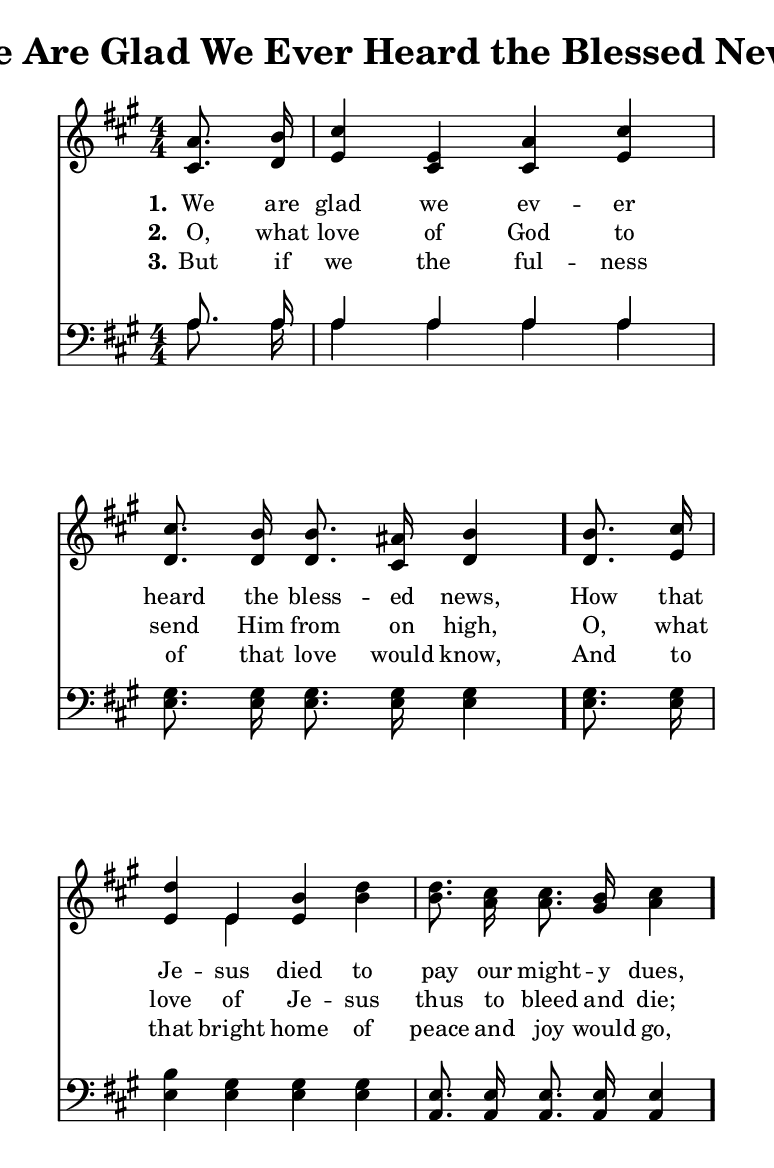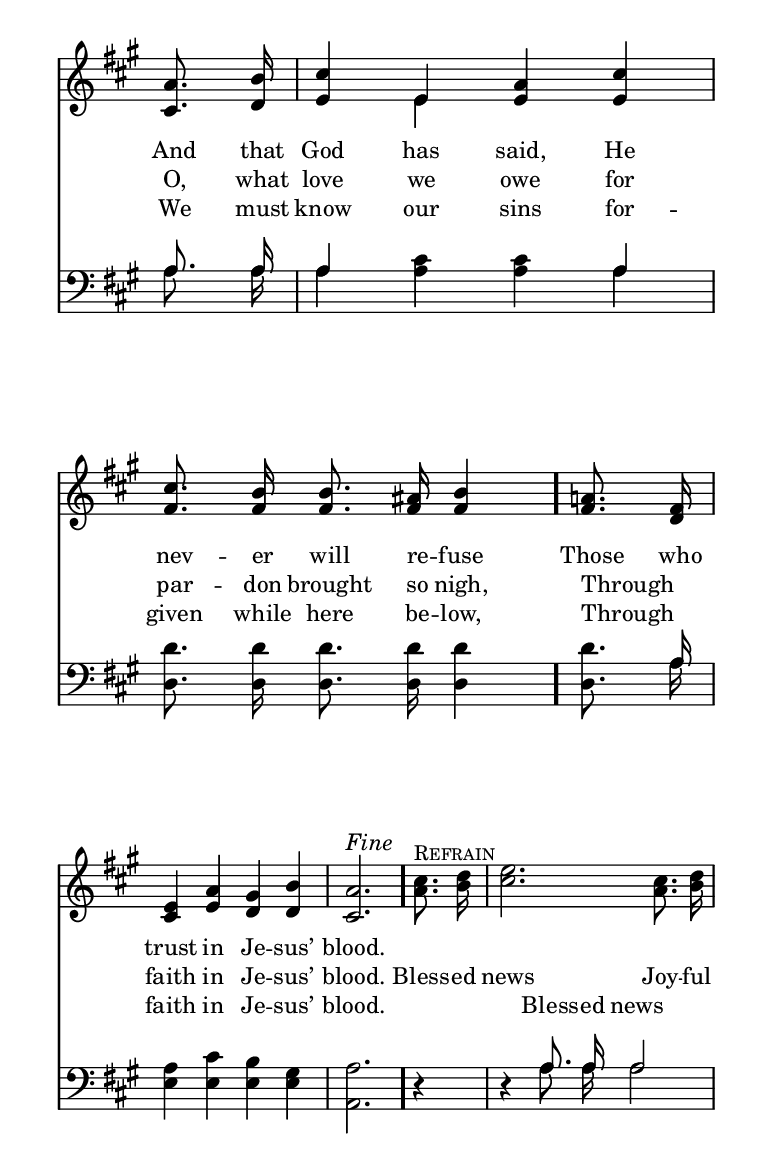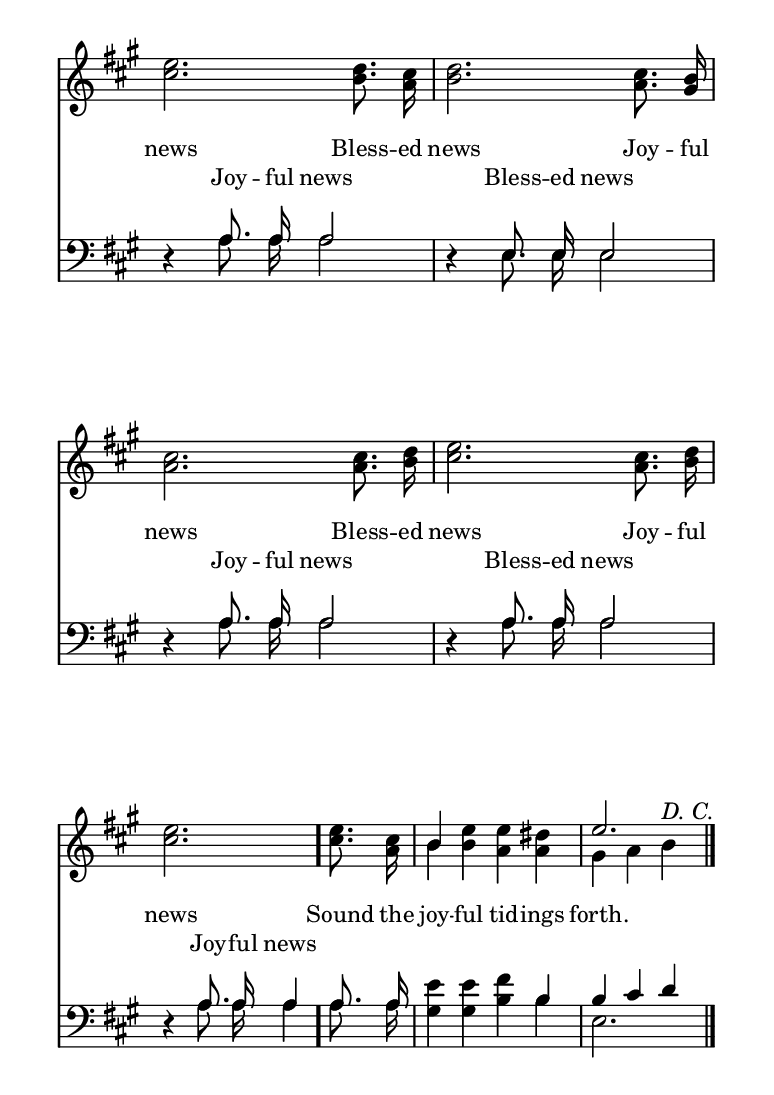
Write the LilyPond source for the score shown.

\include "common/global.ily"
\paper {
  \include "common/paper.ily"
  ragged-last-bottom = ##t
  page-count = #(cond (is-eogsized 2) (#t #f))
  system-count = #(cond (is-eogsized 6) (#t #f))
}

\header{
  %children
  hymnnumber = "365"
  title = "We Are Glad We Ever Heard the Blessed News"
  tunename = "Marching On"
  meter = ""
  poet = ""
  composer = ""
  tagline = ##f
}

global = {
  \include "common/overrides.ily"
  \override Staff.TimeSignature.style = #'numbered
  \time 4/4
  \override Score.MetronomeMark.transparent = ##t % hide all fermata changes too
  \tempo 4=90
  \key a \major
  \partial 4
  \autoBeamOff
}

patternA = { c8. c16 | c4 c c c | c8. c16 c8. c16 c4 }
patternB = { c8. c16 | c4 c c c | c2. }

patternC = { c8. c16 | c2. }
patternD = { r4 c8. c16 c2 }

notesSopranoFirst = {
\relative c'' {

  \changePitch \patternA { a b | cis e, a cis | cis b b ais b }
  \changePitch \patternA { b cis | d e, b' d | d cis cis b cis }
  \changePitch \patternA { a b | cis e, a cis | cis b b ais b }
  \changePitch \patternB { a fis | e a gis b | a^\markup{\italic Fine} }

}
}

notesSoprano = {
\global
\relative c'' {

  \notesSopranoFirst

  << s^\markup { \small \caps "Refrain" }
  \changePitch \patternC { cis d | e } >>
  \changePitch \patternC { cis d | e }
  \changePitch \patternC { d cis | d }
  \changePitch \patternC { cis b | cis }
  \changePitch \patternC { cis d | e }
  \changePitch \patternC { cis d | e }
  \changePitch \patternB { e cis | b e e dis | e }

  \bar "|."

}
}

notesAltoFirst = {
\relative e' {

  \changePitch \patternA { cis d | e cis cis e | d d d cis d }
  \changePitch \patternA { d e | e e e b' | b a a gis a }
  \changePitch \patternA { cis, d | e e e e | fis fis fis fis fis }
  \changePitch \patternB { fis d | cis e d d | cis }

}
}

notesAlto = {
\global
\relative e' {

  \notesAltoFirst

  \changePitch \patternC { a b | cis }
  \changePitch \patternC { a b | cis }
  \changePitch \patternC { b a | b }
  \changePitch \patternC { a gis | a }
  \changePitch \patternC { a b | cis }
  \changePitch \patternC { a b | cis }
  \changePitch \patternB { cis a | b b a a | } gis4 a b^\markup{\italic{D. C.}}

}
}

notesTenorFirst = {
\relative a {

  \changePitch \patternA { a a | a a a a | gis gis gis gis gis }
  \changePitch \patternA { gis gis | b gis gis gis | e e e e e }
  \changePitch \patternA { a a | a cis cis a | d d d d d }
  \changePitch \patternB { d a | a cis b gis | a }

}
}

notesTenor = {
\global
\relative a {

  \notesTenorFirst

  r4 |
  \changePitch \patternD { a a a | }
  \changePitch \patternD { a a a | }
  \changePitch \patternD { e e e | }
  \changePitch \patternD { a a a | }
  \changePitch \patternD { a a a | }
  \changePitch \patternD { a a } a4
  \changePitch \patternB { a a | e' e fis b, | } b4 cis d

}
}

notesBassFirst = {
\relative f {

  \changePitch \patternA { a a | a a a a | e e e e e }
  \changePitch \patternA { e e | e e e e | a, a a a a }
  \changePitch \patternA { a' a | a a a a | d, d d d d }
  \changePitch \patternB { d a' | e e e e | a, }

}
}

notesBass = {
\global
\relative f {

  \notesBassFirst

  r4 |
  \changePitch \patternD { a a a | }
  \changePitch \patternD { a a a | }
  \changePitch \patternD { e e e | }
  \changePitch \patternD { a a a | }
  \changePitch \patternD { a a a | }
  \changePitch \patternD { a a } a4
  \changePitch \patternB { a a | gis gis b b | e, }

}
}

Refrain = \lyricmode {

Bless -- ed news % \bar is not appropriate
Joy -- ful news % \bar is not appropriate
%{HIDE>%} Bless -- ed news %{<HIDE%} % \bar is not appropriate
%{HIDE>%} Joy -- ful news %{<HIDE%} % \bar is not appropriate
%{HIDE>%} Bless -- ed news %{<HIDE%} % \bar is not appropriate
%{HIDE>%} Joy -- ful news %{<HIDE%} \bar "."
Sound the joy -- ful tid -- ings forth. \bar "."

}

underWords = \lyricmode {

\repeat unfold 40 \skip 4
Bless -- ed news
Joy -- ful news
Bless -- ed news
Joy -- ful news
Bless -- ed news
Joy -- ful news

}

wordsA = \lyricmode {
\set stanza = "1."

We are glad we ev -- er heard the bless -- ed news, \bar "."
How that Je -- sus died to pay our might -- y dues, \bar "."
And that God has said, He nev -- er will re -- fuse \bar "."
Those who trust in Je -- sus’ blood. \bar "."

}

wordsB = \lyricmode {
\set stanza = "2."

O, what love of God to send Him from on high,
O, what love of Je -- sus thus to bleed and die;
O, what love we owe for par -- don brought so nigh,
Through _ faith in Je -- sus’ blood.

\Refrain

}

wordsC = \lyricmode {
\set stanza = "3."

But if we the ful -- ness of that love would know,
And to that bright home of peace and joy would go,
We must know our sins for -- given while here be -- low,
Through _ faith in Je -- sus’ blood.

}

\score {
  \context ChoirStaff <<
    \context Staff = upper <<
      \set Staff.autoBeaming = ##f
      \set ChoirStaff.systemStartDelimiter = #'SystemStartBar
      \set ChoirStaff.printPartCombineTexts = ##f
      \partcombine #'(2 . 9) \notesSoprano \notesAlto
      \context NullVoice = sopranos { \voiceOne << \notesSoprano >> }
      \context NullVoice = altos { \voiceTwo << \notesAlto >> }
      \context Lyrics = one   \lyricsto sopranos \wordsA
      \context Lyrics = two   \lyricsto sopranos \wordsB
      \context Lyrics = three \lyricsto sopranos \wordsC
    >>
    \context Staff = men <<
      \set Staff.autoBeaming = ##f
      \clef bass
      \set ChoirStaff.printPartCombineTexts = ##f
      \partcombine #'(2 . 9) \notesTenor \notesBass
      \context NullVoice = tenors { \voiceOne << \notesTenor >> }
      \context NullVoice = basses { \voiceTwo << \notesBass >> }
      \context Lyrics = three \with { alignAboveContext = men } \lyricsto tenors \underWords
    >>
  >>
  \layout {
    \include "common/layout.ily"
  }
}

\score {
  \context ChoirStaff <<
    \context Staff = upper <<
      \context Voice = sopranos { \voiceOne { \notesSoprano \notesSopranoFirst } }
      \context Voice = altos { \voiceTwo { \notesAlto \notesAltoFirst } }
    >>
    \context Staff = men <<
      \context Voice = tenors { \voiceOne { \notesTenor \notesTenorFirst } }
      \context Voice = basses { \voiceTwo { \notesBass \notesBassFirst } }
    >>
  >>
  \midi{
    \include "common/midi.ily"
  }
}

\version "2.19.49"  % necessary for upgrading to future LilyPond versions.

% vi:set et ts=2 sw=2 ai nocindent syntax=lilypond:
